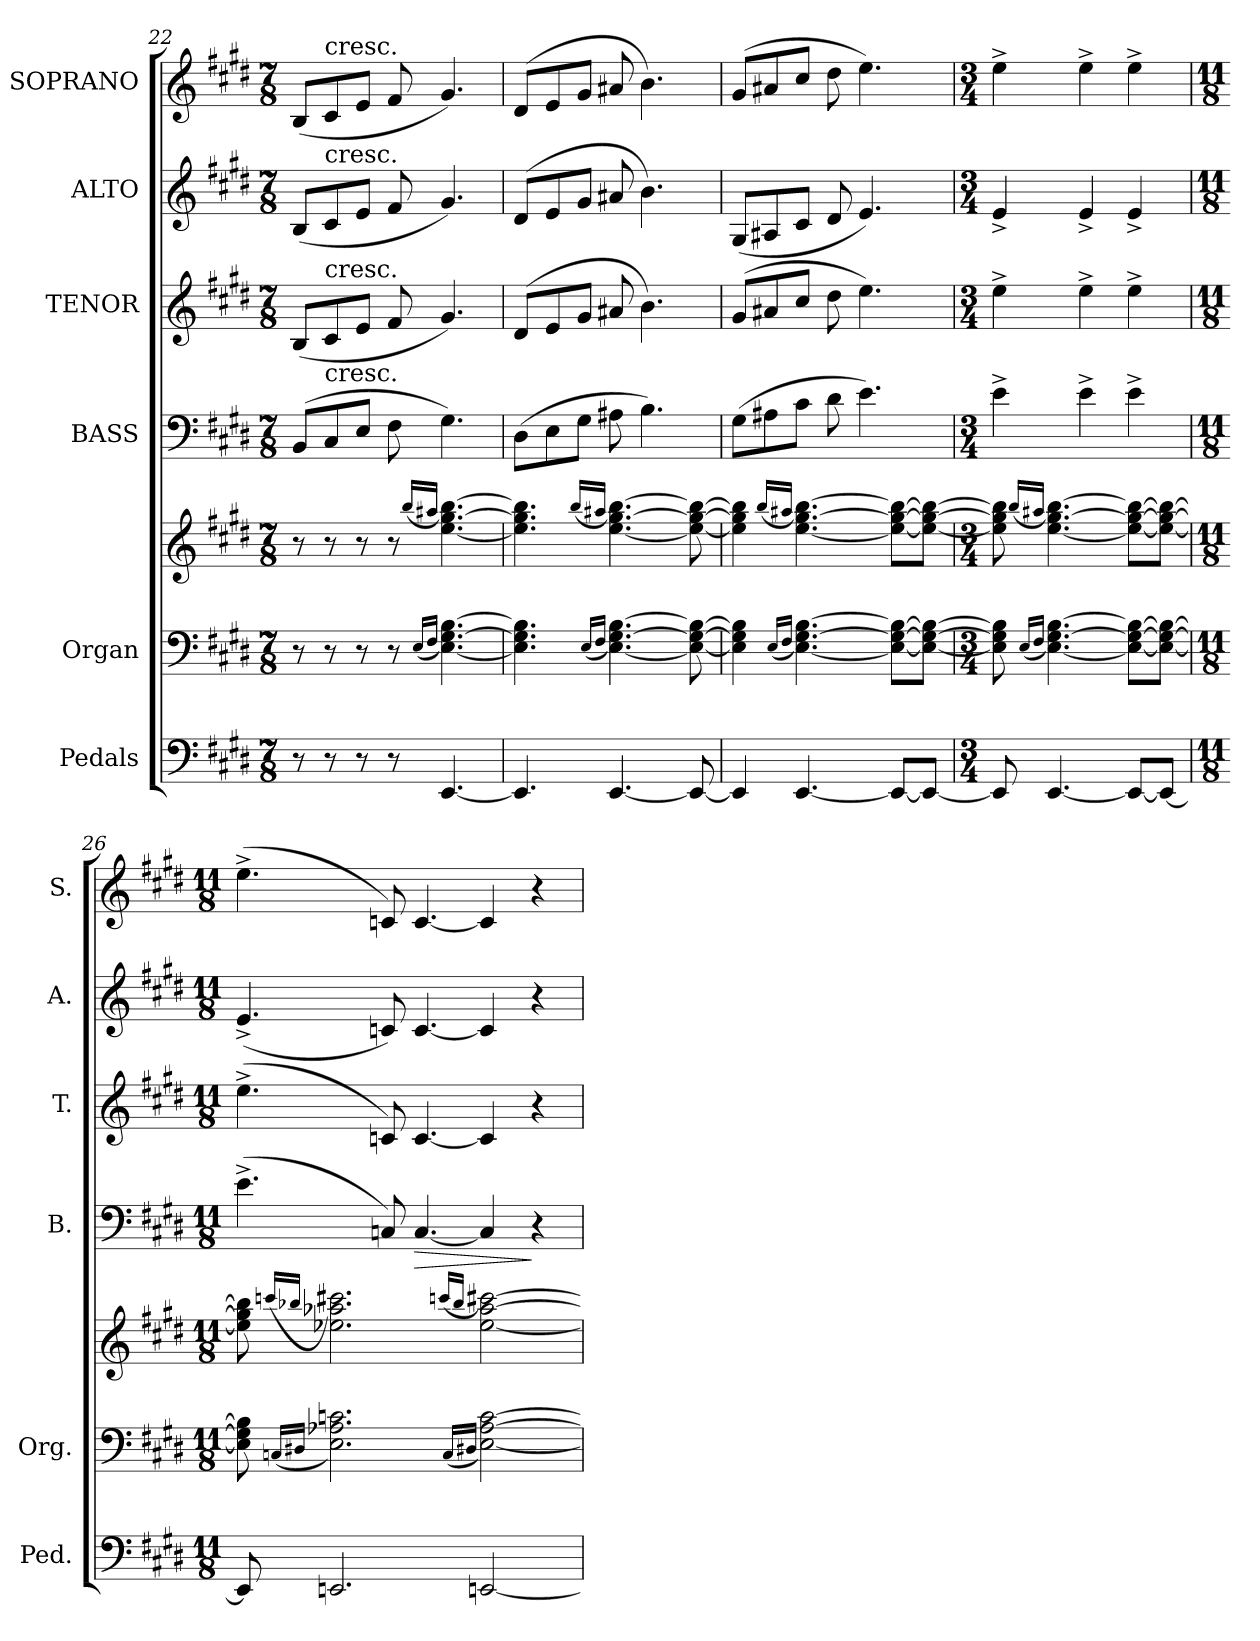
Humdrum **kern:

**kern	**kern	**kern	**kern	**dynam	**kern	**kern	**kern
*part6	*part5	*part5	*part4	*part4	*part3	*part2	*part1
*staff7	*staff6	*staff5	*staff4	*staff4	*staff3	*staff2	*staff1
*I"Pedals	*I"Organ	*	*I"BASS	*	*I"TENOR	*I"ALTO	*I"SOPRANO
*I'Ped.	*I'Org.	*	*I'B.	*	*I'T.	*I'A.	*I'S.
*clefF4	*clefF4	*clefG2	*clefF4	*	*clefG2	*clefG2	*clefG2
*k[f#c#g#d#]	*k[f#c#g#d#]	*k[f#c#g#d#]	*k[f#c#g#d#]	*	*k[f#c#g#d#]	*k[f#c#g#d#]	*k[f#c#g#d#]
*E:	*E:	*E:	*E:	*	*E:	*E:	*E:
*M7/8	*M7/8	*M7/8	*M7/8	*	*M7/8	*M7/8	*M7/8
*MM72	*MM72	*MM72	*MM72	*	*MM72	*MM72	*MM72
=22	=22	=22	=22	=22	=22	=22	=22
8r	8r	8r	(8BBL	.	(8BL	(8BL	(8BL
!	!	!	!	!	!	!	!LO:TX:a:t=cresc.
!	!	!	!	!	!	!LO:TX:a:t=cresc.	!
!	!	!	!	!	!LO:TX:a:t=cresc.	!	!
!	!	!	!LO:TX:a:t=cresc.	!	!	!	!
8r	8r	8r	8C#	.	8c#	8c#	8c#
8r	8r	8r	8EJ	.	8eJ	8eJ	8eJ
8r	8r	8r	8F#	.	8f#	8f#	8f#
.	(16qE/LL	(16qbb/LL	.	.	.	.	.
.	16qF#/JJ	16qaa#X/JJ	.	.	.	.	.
[4.EE	[4.E [4.G# [4.B)	[4.ee [4.gg# [4.bb)	4.G#)	.	4.g#)	4.g#)	4.g#)
=23	=23	=23	=23	=23	=23	=23	=23
4.EE]	4.E] 4.G#] 4.B]	4.ee] 4.gg#] 4.bb]	(8D#L	.	(8d#L	(8d#L	(8d#L
.	.	.	8E	.	8e	8e	8e
.	.	.	8G#J	.	8g#J	8g#J	8g#J
.	(16qE/LL	(16qbb/LL	.	.	.	.	.
.	16qF#/JJ	16qaa#X/JJ	.	.	.	.	.
[4.EE	[4.E [4.G# [4.B)	[4.ee [4.gg# [4.bb)	8A#X	.	8a#X	8a#X	8a#X
.	.	.	4.B)	.	4.b)	4.b)	4.b)
8EE_	8E_ 8G#_ 8B_	8ee_ 8gg#_ 8bb_	.	.	.	.	.
=24	=24	=24	=24	=24	=24	=24	=24
4EE]	4E] 4G#] 4B]	4ee] 4gg#] 4bb]	(8G#L	.	(8g#L	(8G#L	(8g#L
.	.	.	8A#X	.	8a#X	8A#X	8a#X
.	(16qE/LL	(16qbb/LL	.	.	.	.	.
.	16qF#/JJ	16qaa#X/JJ	.	.	.	.	.
[4.EE	[4.E [4.G# [4.B)	[4.ee [4.gg# [4.bb)	8c#J	.	8cc#J	8c#J	8cc#J
.	.	.	8d#	.	8dd#	8d#	8dd#
.	.	.	4.e)	.	4.ee)	4.e)	4.ee)
8EEL_	8E_ 8G#_ 8B_L	8ee_ 8gg#_ 8bb_L	.	.	.	.	.
8EEJ_	8E_ 8G#_ 8B_J	8ee_ 8gg#_ 8bb_J	.	.	.	.	.
=25	=25	=25	=25	=25	=25	=25	=25
*M3/4	*M3/4	*M3/4	*M3/4	*	*M3/4	*M3/4	*M3/4
8EE]	8E] 8G#] 8B]	8ee] 8gg#] 8bb]	4e^	.	4ee^	4e^	4ee^
.	(16qE/LL	(16qbb/LL	.	.	.	.	.
.	16qF#/JJ	16qaa#X/JJ	.	.	.	.	.
[4.EE	[4.E [4.G# [4.B)	[4.ee [4.gg# [4.bb)	.	.	.	.	.
.	.	.	4e^	.	4ee^	4e^	4ee^
8EEL_	8E_ 8G#_ 8B_L	8ee_ 8gg#_ 8bb_L	4e^	.	4ee^	4e^	4ee^
8EEJ_	8E_ 8G#_ 8B_J	8ee_ 8gg#_ 8bb_J	.	.	.	.	.
=26	=26	=26	=26	=26	=26	=26	=26
*M11/8	*M11/8	*M11/8	*M11/8	*	*M11/8	*M11/8	*M11/8
8EE]	8E] 8G#] 8B]	8ee] 8gg#] 8bb]	(4.e^	.	(4.ee^	(4.e^	(4.ee^
.	(16qCn/LL	(16qcccn/LL	.	.	.	.	.
.	16qD#X/JJ	16qbb-X/JJ	.	.	.	.	.
2.EEn	2.E 2.A-X 2.cn)	2.ee-X 2.aa-X 2.ccc#X)	.	.	.	.	.
.	.	.	8Cn)	.	8cn)	8cn)	8cn)
!	!	!	!	!LO:HP:b	!	!	!
.	.	.	[4.C	>	[4.c	[4.c	[4.c
.	(16qC/LL	(16qcccn/LL	.	.	.	.	.
.	16qD#X/JJ	16qbb-/JJ	.	.	.	.	.
[2EEn	[2E [2A- [2c)	[2ee- [2aa- [2ccc#X)	4C]	.	4c]	4c]	4c]
.	.	.	4r	]	4r	4r	4r
=	=	=	=	=	=	=	=
*-	*-	*-	*-	*-	*-	*-	*-
